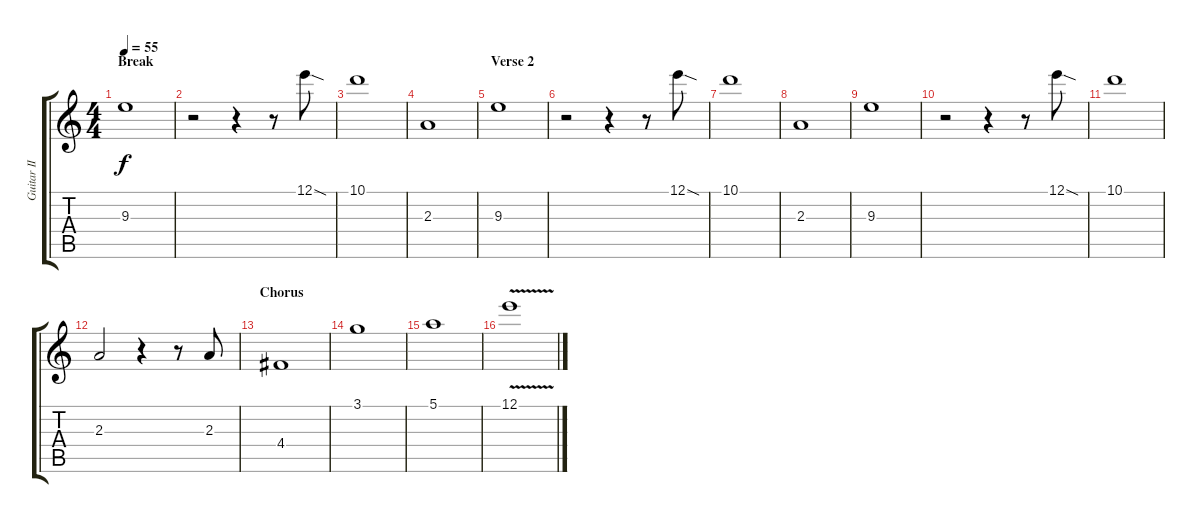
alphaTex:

\track ("Guitar II" "Guitar II") {instrument electricguitarclean}
\staff {score tabs}
\tuning (E4 B3 G3 D3 A2 E2) {hide}
\ts (4 4)
\section ("" "Break")
\tempo 55
\clef g2
\ks c
9.3.1{dy f} |
r.2 r.4 r.8 12.1{sod}.8 |
10.1.1 |
2.3.1 |
\section ("" "Verse 2")
9.3.1 |
r.2 r.4 r.8 12.1{sod}.8 |
10.1.1 |
2.3.1 |
9.3.1 |
r.2 r.4 r.8 12.1{sod}.8 |
10.1.1 |
2.3.2 r.4 r.8 2.3.8 |
\section ("" "Chorus")
4.4.1 |
3.1.1 |
5.1.1 |
12.1{v}.1
